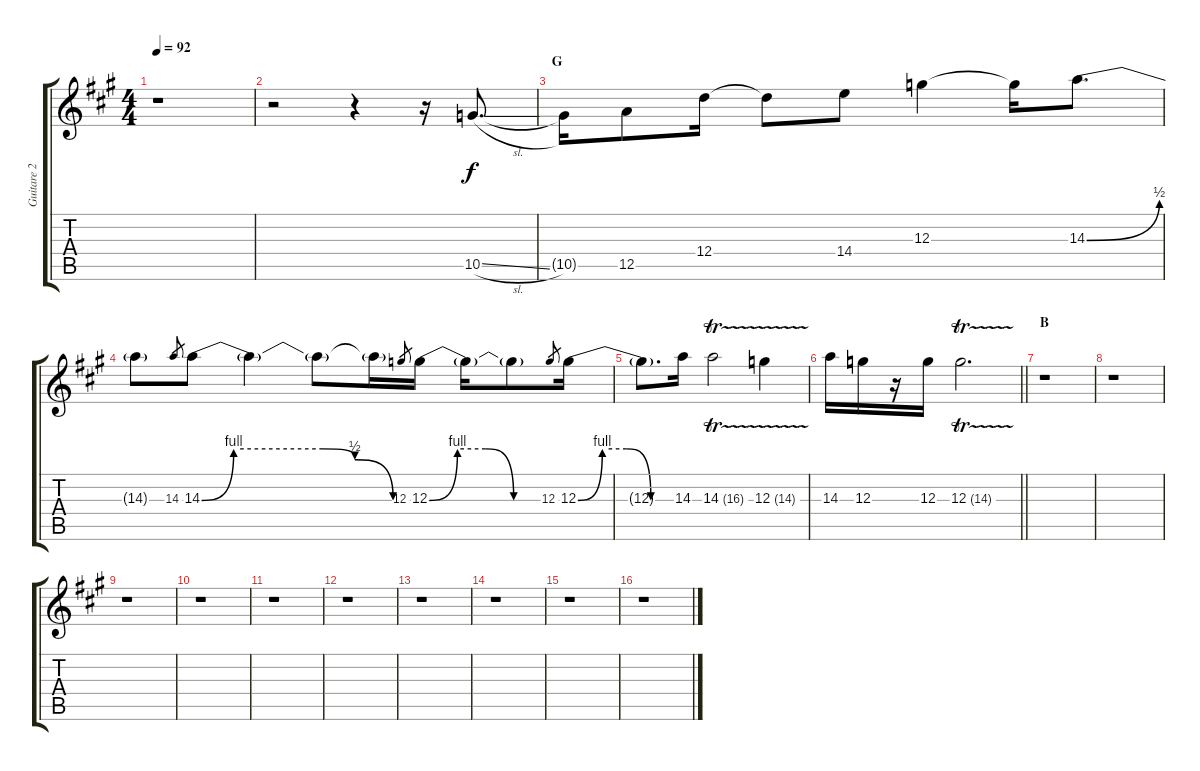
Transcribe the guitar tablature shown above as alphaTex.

\track ("Guitare 2" "Guitare 2") {instrument distortionguitar}
\staff {score tabs}
\tuning (E4 B3 G3 D3 A2 E2) {hide}
\ts (4 4)
\tempo 92
\clef g2
\ks a
r.1{dy f} |
r.2 r.4 r.16 10.5{sl}.8{d} |
\section ("" "G")
10.5{t}.16 12.5.8 12.4.16 12.4{t}.8 14.4.8 12.3.4 12.3{t}.16 14.3{be (bend 0 0 60 2)}.8{d} |
14.3{t}.8 14.3.8{gr} 14.3{be (custom 0 0 10 4 38 4 48 2 60 0)}.8 14.3{t}.4 14.3{t}.8 14.3{t}.16 12.3.8{gr} 12.3{be (custom 0 0 15 4 30 4 45 0 60 0)}.16 12.3{t}.16 12.3{t}.8 12.3.8{gr} 12.3{be (custom 0 0 15 4 30 4 45 0 60 0)}.16 |
12.3{t}.8{d} 14.3.16 14.3{tr (16 32)}.2 12.3{tr (14 32)}.4 |
\barLineRight lightlight
14.3.16 12.3.16 r.16 12.3.16 12.3{tr (14 32)}.2{d} |
\section ("" "B")
r.1 |
r.1 |
r.1 |
r.1 |
r.1 |
r.1 |
r.1 |
r.1 |
r.1 |
r.1
